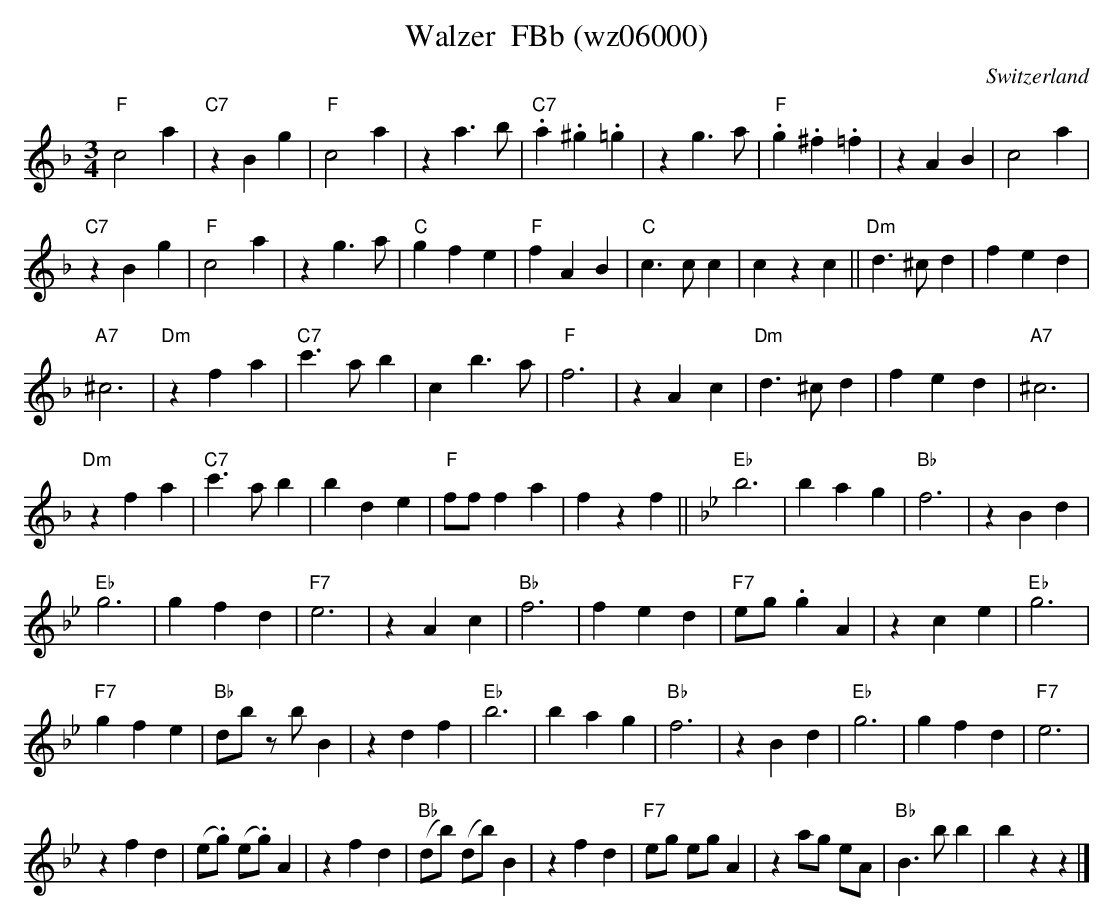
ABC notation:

X:1
T:Walzer  FBb (wz06000)
O:Switzerland
M:3/4
L:1/4
K:F major
"F"c2a | "C7"zBg | "F"c2a | za>b | "C7".a.^g.=g | zg>a | "F".g.^f.=f | zAB | c2a |
"C7"zBg | "F"c2a | zg>a | "C"gfe | "F"fAB | "C"c>cc | czc || "Dm"d>^cd | fed |
"A7"^c3 |  "Dm"zfa | "C7"c'>ab | cb>a | "F"f3 | zAc |  "Dm"d>^cd | fed | "A7"^c3 |
"Dm"zfa | "C7"c'>ab | bde | "F"f/f/fa | fzf || [K:Bb] "Eb"b3 | bag | "Bb"f3 | zBd |
"Eb"g3 | gfd | "F7"e3 | zAc | "Bb"f3 | fed | "F7"e/g/.gA | zce | "Eb"g3 |
"F7"gfe | "Bb"d/b/ z/b/B | zdf | "Eb"b3 | bag | "Bb"f3 | zBd | "Eb"g3 | gfd | "F7"e3 |
zfd | (e/.g/) (e/.g/)A | zfd | ("Bb"d/b/) (d/b/)B |  zfd | "F7"e/g/ e/g/A | za/g/ e/A/ | "Bb"B>bb | bzz |]
